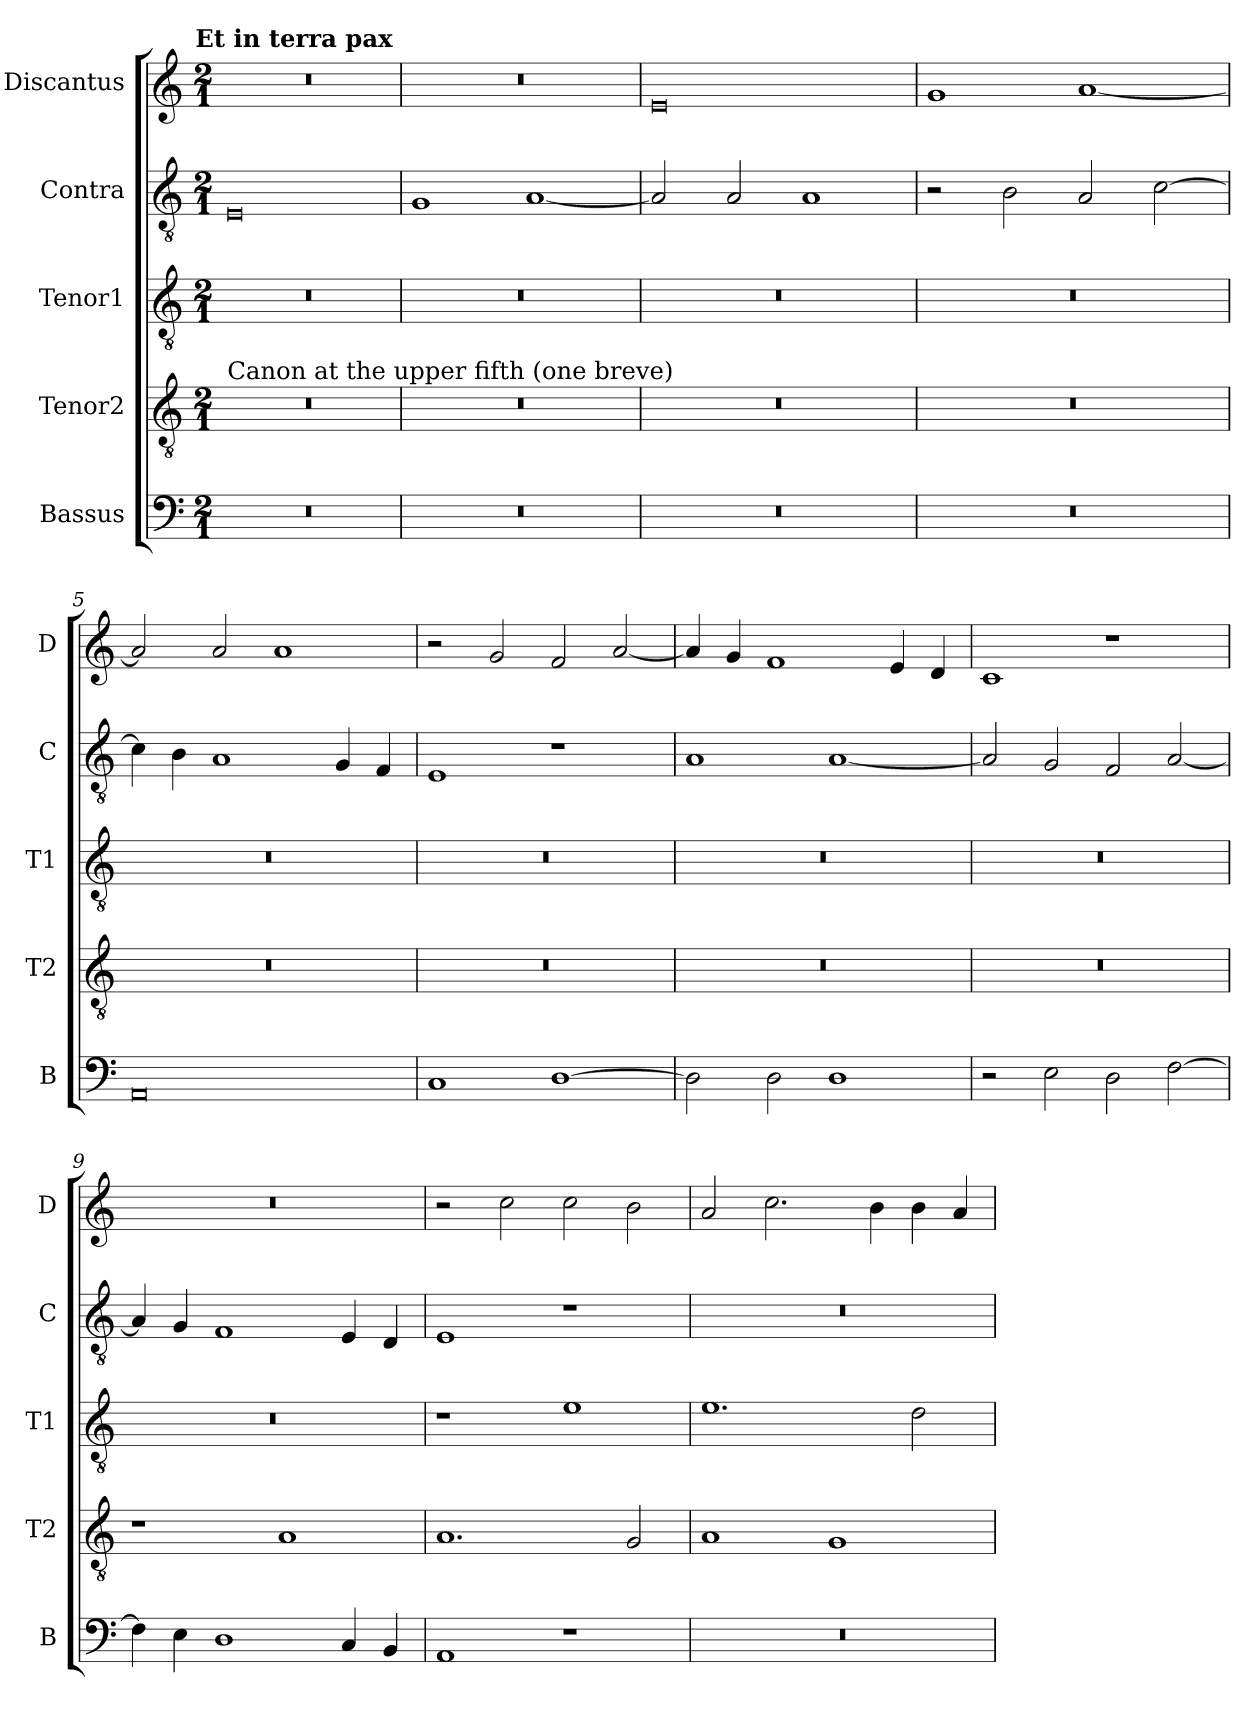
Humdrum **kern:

**kern	**kern	**kern	**kern	**kern
*part5	*part4	*part3	*part2	*part1
*staff5	*staff4	*staff3	*staff2	*staff1
*I"Bassus	*I"Tenor2	*I"Tenor1	*I"Contra	*I"Discantus
*I'B	*I'T2	*I'T1	*I'C	*I'D
*clefF4	*clefGv2	*clefGv2	*clefGv2	*clefG2
*k[]	*k[]	*k[]	*k[]	*k[]
!!LO:TX:omd:t=Et in terra pax
*M2/1	*M2/1	*M2/1	*M2/1	*M2/1
=1	=1	=1	=1	=1
!	!LO:TX:a:t=Canon at the upper fifth (one breve)	!	!	!
0r	0r	0r	0E	0r
=2	=2	=2	=2	=2
0r	0r	0r	1G	0r
.	.	.	[1A	.
=3	=3	=3	=3	=3
0r	0r	0r	2A/]	0e
.	.	.	2A/	.
.	.	.	1A	.
=4	=4	=4	=4	=4
0r	0r	0r	2r	1g
.	.	.	2B\	.
.	.	.	2A/	[1a
.	.	.	[2c\	.
=5	=5	=5	=5	=5
0AA	0r	0r	4c\]	2a/]
.	.	.	4B\	.
.	.	.	1A	2a/
.	.	.	.	1a
.	.	.	4G/	.
.	.	.	4F/	.
=6	=6	=6	=6	=6
1C	0r	0r	1E	2r
.	.	.	.	2g/
[1D	.	.	1r	2f/
.	.	.	.	[2a/
=7	=7	=7	=7	=7
2D\]	0r	0r	1A	4a/]
.	.	.	.	4g/
2D\	.	.	.	1f
1D	.	.	[1A	.
.	.	.	.	4e/
.	.	.	.	4d/
=8	=8	=8	=8	=8
2r	0r	0r	2A/]	1c
2E\	.	.	2G/	.
2D\	.	.	2F/	1r
[2F\	.	.	[2A/	.
=9	=9	=9	=9	=9
4F\]	1r	0r	4A/]	0r
4E\	.	.	4G/	.
1D	.	.	1F	.
.	1A	.	.	.
4C/	.	.	4E/	.
4BB/	.	.	4D/	.
=10	=10	=10	=10	=10
1AA	1.A	1r	1E	2r
.	.	.	.	2cc\
1r	.	1e	1r	2cc\
.	2G/	.	.	2b\
=11	=11	=11	=11	=11
0r	1A	1.e	0r	2a/
.	.	.	.	2.cc\
.	1G	.	.	.
.	.	.	.	4b\
.	.	2d\	.	4b\
.	.	.	.	4a/
=	=	=	=	=
*-	*-	*-	*-	*-
